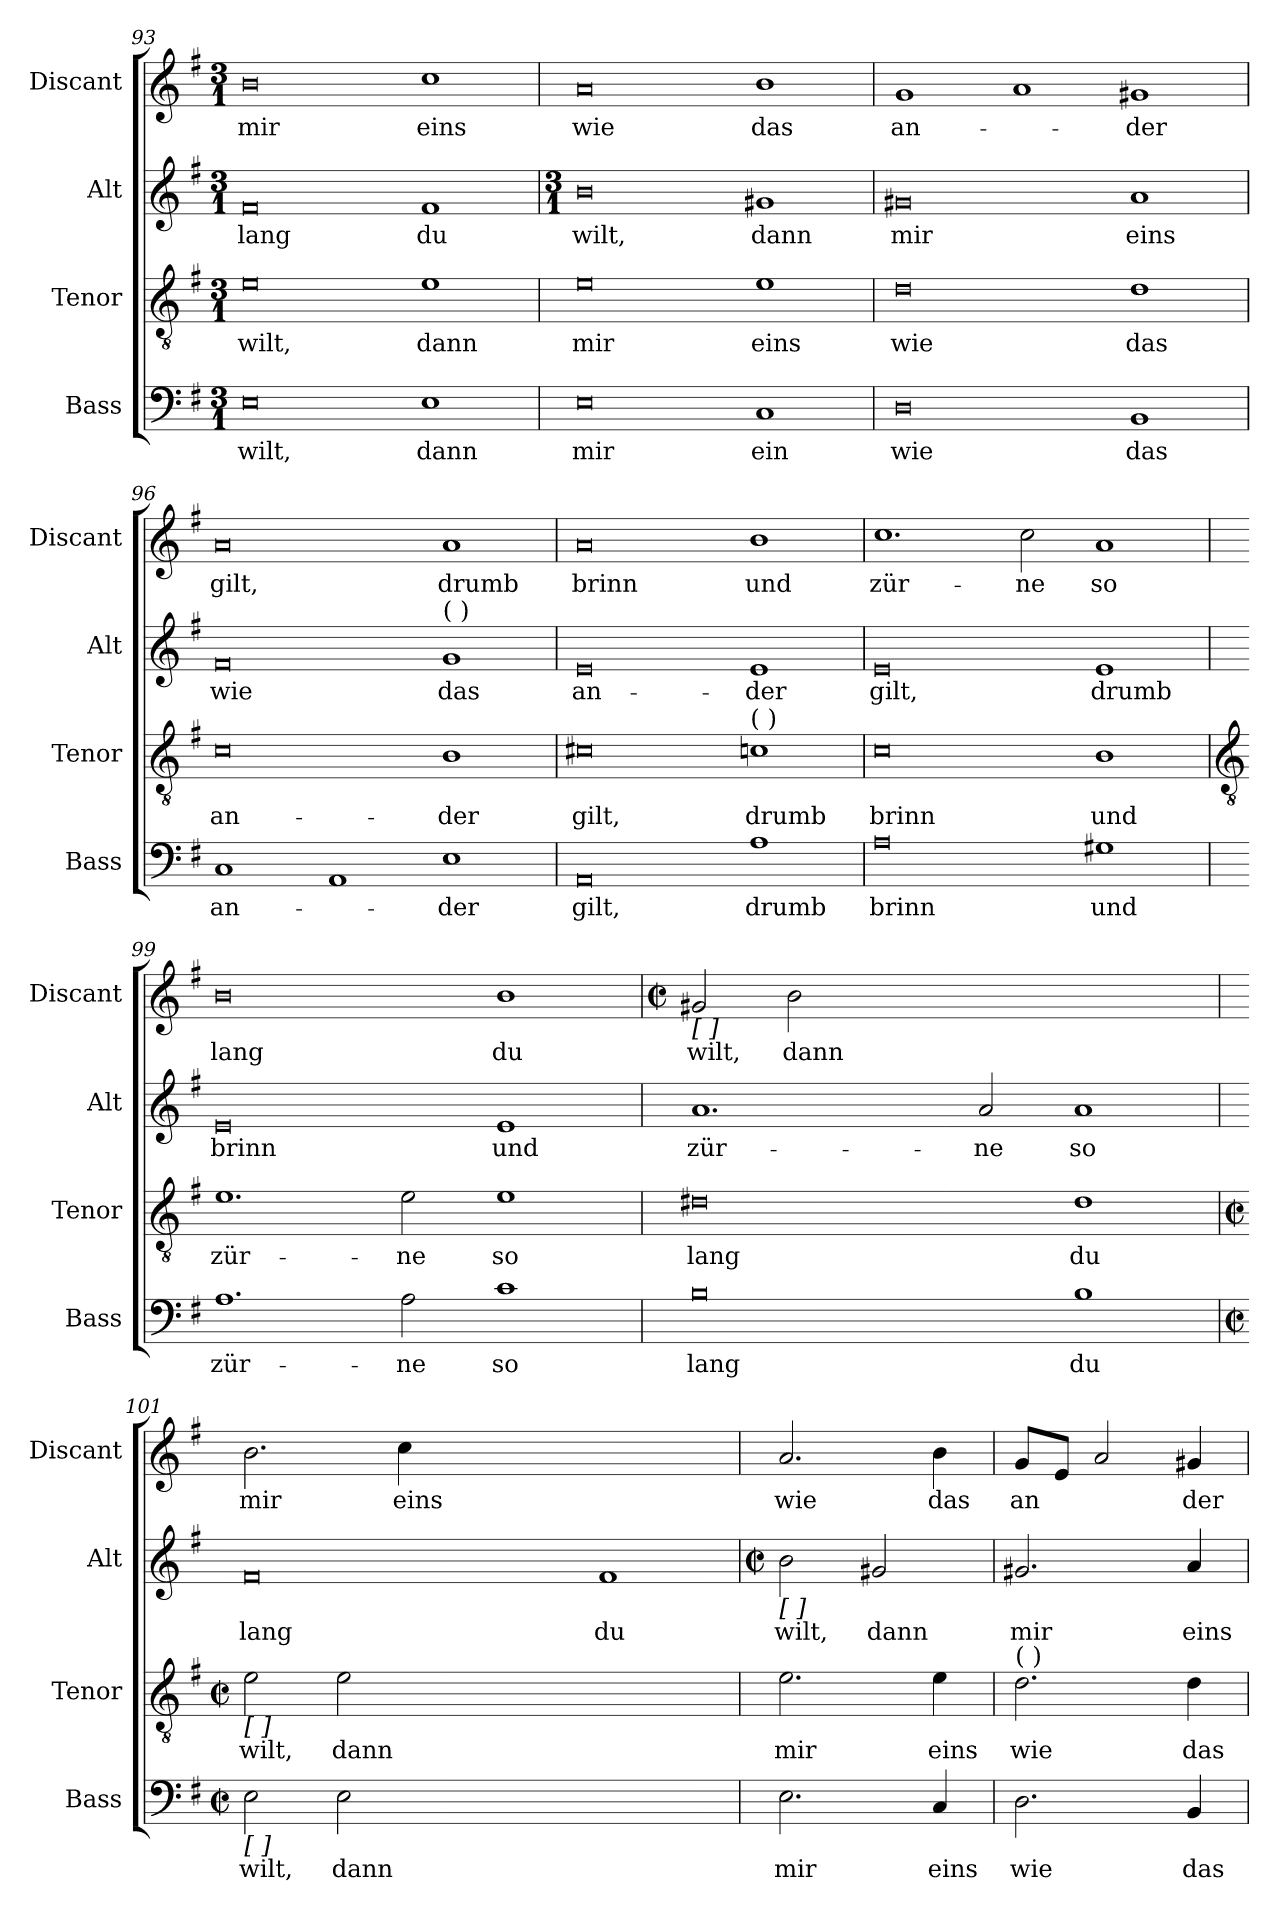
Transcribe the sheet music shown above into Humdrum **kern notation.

**kern	**text	**kern	**text	**kern	**text	**kern	**text
*part4	*part4	*part3	*part3	*part2	*part2	*part1	*part1
*staff4	*staff4	*staff3	*staff3	*staff2	*staff2	*staff1	*staff1
*I"Bass	*	*I"Tenor	*	*I"Alt	*	*I"Discant	*
*I'Bass	*	*I'Tenor	*	*I'Alt	*	*I'Discant	*
!!LO:LB:g=z
*clefF4	*	*clefGv2	*	*clefG2	*	*clefG2	*
*k[f#]	*	*k[f#]	*	*k[f#]	*	*k[f#]	*
*G:	*	*G:	*	*G:	*	*G:	*
*M3/1	*	*M3/1	*	*M3/1	*	*M3/1	*
=93	=93	=93	=93	=93	=93	=93	=93
!	!LO:LY:b	!	!LO:LY:b	!	!LO:LY:b	!	!LO:LY:b
0E	wilt,	0e	wilt,	0f#	lang	0b	mir
!	!LO:LY:b	!	!LO:LY:b	!	!LO:LY:b	!	!LO:LY:b
1E	dann	1e	dann	1f#	du	1cc	eins
!!LO:LB:g=z
=94	=94	=94	=94	=94	=94	=94	=94
*	*	*	*	*M3/1	*	*	*
!	!LO:LY:b	!	!LO:LY:b	!	!LO:LY:b	!	!LO:LY:b
0E	mir	0e	mir	0b	wilt,	0a	wie
!	!LO:LY:b	!	!LO:LY:b	!	!LO:LY:b	!	!LO:LY:b
1C	ein	1e	eins	1g#X	dann	1b	das
=95	=95	=95	=95	=95	=95	=95	=95
!	!LO:LY:b	!	!LO:LY:b	!	!LO:LY:b	!	!LO:LY:b
0D	wie	0d	wie	0g#	mir	1g	an-
.	.	.	.	.	.	1a	.
!	!LO:LY:b	!	!LO:LY:b	!	!LO:LY:b	!	!LO:LY:b
1BB	das	1d	das	1a	eins	1g#X	-der
=96	=96	=96	=96	=96	=96	=96	=96
!	!LO:LY:b	!	!LO:LY:b	!	!LO:LY:b	!	!LO:LY:b
1C	an-	0c	an-	0f#	wie	0a	gilt,
1AA	.	.	.	.	.	.	.
!	!	!	!	!LO:TX:a:t=(  )	!	!	!
!	!LO:LY:b	!	!LO:LY:b	!	!LO:LY:b	!	!LO:LY:b
1E	-der	1B	-der	1g	das	1a	drumb
=97	=97	=97	=97	=97	=97	=97	=97
!	!LO:LY:b	!	!LO:LY:b	!	!LO:LY:b	!	!LO:LY:b
0AA	gilt,	0c#X	gilt,	0e	an-	0a	brinn
!	!	!LO:TX:a:t=(  )	!	!	!	!	!
!	!LO:LY:b	!	!LO:LY:b	!	!LO:LY:b	!	!LO:LY:b
1A	drumb	1c	drumb	1e	-der	1b	und
!!LO:LB:g=z
=98	=98	=98	=98	=98	=98	=98	=98
!	!LO:LY:b	!	!LO:LY:b	!	!LO:LY:b	!	!LO:LY:b
0A	brinn	0c	brinn	0e	gilt,	1.cc	zür-
!	!	!	!	!	!	!	!LO:LY:b
.	.	.	.	.	.	2cc	-ne
!	!LO:LY:b	!	!LO:LY:b	!	!LO:LY:b	!	!LO:LY:b
1G#X	und	1B	und	1e	drumb	1a	so
!!LO:LB:g=z
=99	=99	=99	=99	=99	=99	=99	=99
*	*	*clefGv2	*	*	*	*	*
!	!LO:LY:b	!	!LO:LY:b	!	!LO:LY:b	!	!LO:LY:b
1.A	zür-	1.e	zür-	0e	brinn	0b	lang
!	!LO:LY:b	!	!LO:LY:b	!	!	!	!
2A	-ne	2e	-ne	.	.	.	.
!	!LO:LY:b	!	!LO:LY:b	!	!LO:LY:b	!	!LO:LY:b
1c	so	1e	so	1e	und	1b	du
!!LO:LB:g=z
=100	=100	=100	=100	=100	=100	=100	=100
*	*	*	*	*	*	*M2/2	*
*	*	*	*	*	*	*met(c|)	*
!	!	!	!	!	!	!LO:TX:b:t=[   ]	!
!	!LO:LY:b	!	!LO:LY:b	!	!LO:LY:b	!	!LO:LY:b
0B	lang	0d#X	lang	1.a	zür-	2g#X	wilt,
!	!	!	!	!	!	!	!LO:LY:b
.	.	.	.	.	.	2b	dann
.	.	.	.	.	.	0ryy	.
!	!	!	!	!	!LO:LY:b	!	!
.	.	.	.	2a	-ne	.	.
!	!LO:LY:b	!	!LO:LY:b	!	!LO:LY:b	!	!
1B	du	1d#	du	1a	so	.	.
=101	=101	=101	=101	=101	=101	=101	=101
*M2/2	*	*M2/2	*	*	*	*	*
*met(c|)	*	*met(c|)	*	*	*	*	*
!	!	!LO:TX:b:t=[   ]	!	!	!	!	!
!LO:TX:b:t=[   ]	!	!	!	!	!	!	!
!	!LO:LY:b	!	!LO:LY:b	!	!LO:LY:b	!	!LO:LY:b
2E	wilt,	2e	wilt,	0f#	lang	2.b	mir
!	!LO:LY:b	!	!LO:LY:b	!	!	!	!
2E	dann	2e	dann	.	.	.	.
!	!	!	!	!	!	!	!LO:LY:b
.	.	.	.	.	.	4cc	eins
0ryy	.	0ryy	.	.	.	0ryy	.
!	!	!	!	!	!LO:LY:b	!	!
.	.	.	.	1f#	du	.	.
=102	=102	=102	=102	=102	=102	=102	=102
*	*	*	*	*M2/2	*	*	*
*	*	*	*	*met(c|)	*	*	*
!	!	!	!	!LO:TX:b:t=[   ]	!	!	!
!	!LO:LY:b	!	!LO:LY:b	!	!LO:LY:b	!	!LO:LY:b
2.E	mir	2.e	mir	2b	wilt,	2.a	wie
!	!	!	!	!	!LO:LY:b	!	!
.	.	.	.	2g#X	dann	.	.
!	!LO:LY:b	!	!LO:LY:b	!	!	!	!LO:LY:b
4C	eins	4e	eins	.	.	4b	das
=103	=103	=103	=103	=103	=103	=103	=103
!	!	!LO:TX:a:t=(  )	!	!	!	!	!
!	!LO:LY:b	!	!LO:LY:b	!	!LO:LY:b	!	!LO:LY:b
2.D	wie	2.d	wie	2.g#	mir	8gL	an
.	.	.	.	.	.	8eJ	.
.	.	.	.	.	.	2a	.
!	!LO:LY:b	!	!LO:LY:b	!	!LO:LY:b	!	!LO:LY:b
4BB	das	4d	das	4a	eins	4g#X	der
=	=	=	=	=	=	=	=
*-	*-	*-	*-	*-	*-	*-	*-
